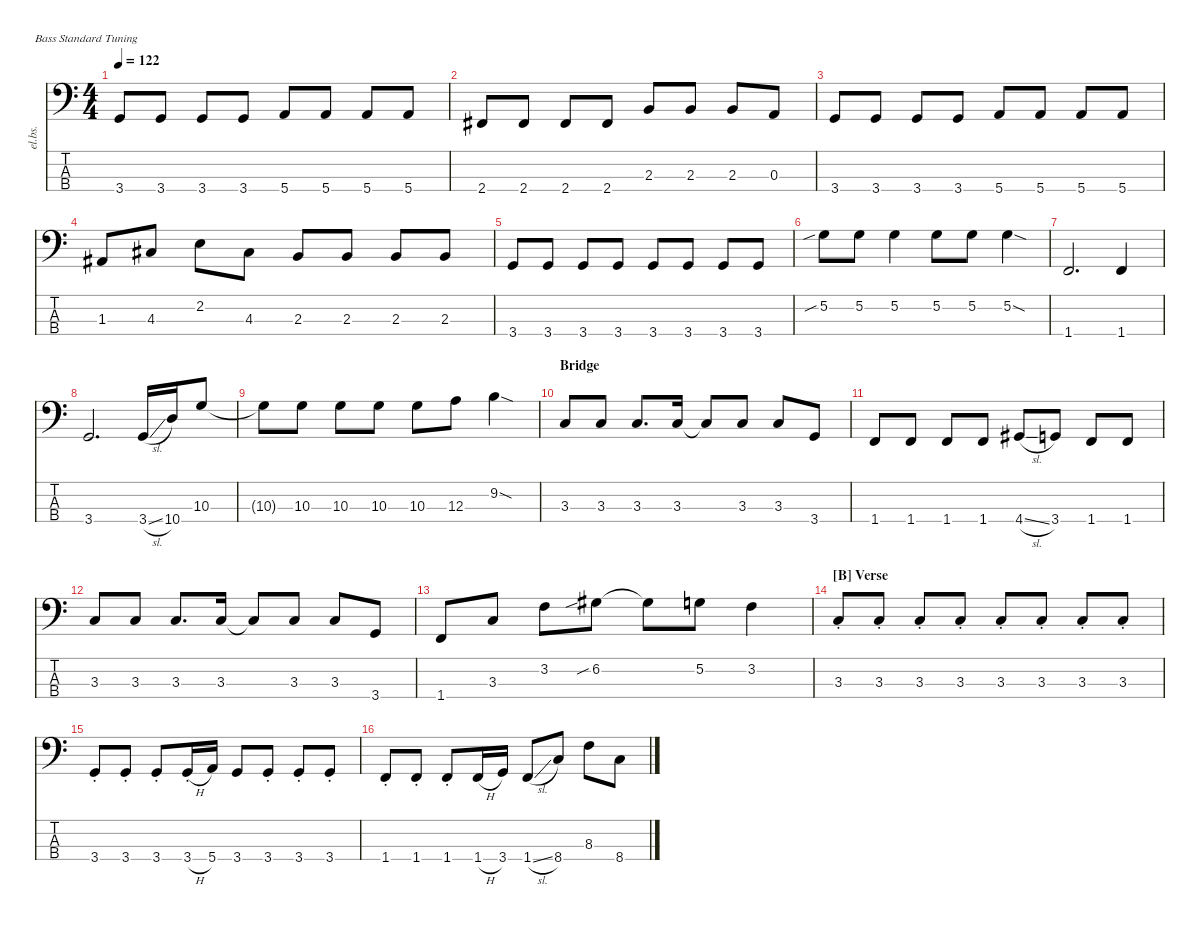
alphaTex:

\defaultSystemsLayout 4
\hideDynamics
\bracketExtendMode nobrackets
\track ("Electric Bass" "el.bs.") {mute instrument electricbassfinger}
\staff {score tabs}
\tuning (G2 D2 A1 E1)
\ts (4 4)
\tempo 122
\clef f4
\ks c
3.4.8{dy mf beam Up} 3.4.8{beam Up} 3.4.8{beam Up} 3.4.8{beam Up} 5.4.8{beam Up} 5.4.8{beam Up} 5.4.8{beam Up} 5.4.8{beam Up} |
2.4{acc #}.8{beam Up} 2.4{acc #}.8{beam Up} 2.4{acc #}.8{beam Up} 2.4{acc #}.8{beam Up} 2.3.8{beam Up} 2.3.8{beam Up} 2.3.8{beam Up} 0.3.8{beam Up} |
3.4.8{beam Up} 3.4.8{beam Up} 3.4.8{beam Up} 3.4.8{beam Up} 5.4.8{beam Up} 5.4.8{beam Up} 5.4.8{beam Up} 5.4.8{beam Up} |
1.3{acc #}.8{beam Up} 4.3{acc #}.8{beam Up} 2.2.8{beam Down} 4.3{acc #}.8{beam Down} 2.3.8{beam Up} 2.3.8{beam Up} 2.3.8{beam Up} 2.3.8{beam Up} |
3.4.8{beam Up} 3.4.8{beam Up} 3.4.8{beam Up} 3.4.8{beam Up} 3.4.8{beam Up} 3.4.8{beam Up} 3.4.8{beam Up} 3.4.8{beam Up} |
5.2{sib}.8{beam Down} 5.2.8{beam Down} 5.2.4{beam Down} 5.2.8{beam Down} 5.2.8{beam Down} 5.2{sod}.4{beam Down} |
1.4.2{d beam Up} 1.4.4{beam Up} |
3.4.2{d beam Up} 3.4{sl}.16{beam Up} 10.4.16{beam Up} 10.3.8{beam Up} |
10.3{t}.8{beam Down} 10.3.8{beam Down} 10.3.8{beam Down} 10.3.8{beam Down} 10.3.8{beam Down} 12.3.8{beam Down} 9.2{sod}.4{beam Down} |
\section ("" "Bridge")
3.3.8{beam Up} 3.3.8{beam Up} 3.3.8{d beam Up} 3.3.16{beam Up} 3.3{t}.8{beam Up} 3.3.8{beam Up} 3.3.8{beam Up} 3.4.8{beam Up} |
1.4.8{beam Up} 1.4.8{beam Up} 1.4.8{beam Up} 1.4.8{beam Up} 4.4{sl acc #}.8{beam Up} 3.4.8{beam Up} 1.4.8{beam Up} 1.4.8{beam Up} |
3.3.8{beam Up} 3.3.8{beam Up} 3.3.8{d beam Up} 3.3.16{beam Up} 3.3{t}.8{beam Up} 3.3.8{beam Up} 3.3.8{beam Up} 3.4.8{beam Up} |
1.4.8{beam Up} 3.3.8{beam Up} 3.2.8{beam Down} 6.2{sib acc #}.8{beam Down} 6.2{t acc #}.8{beam Down} 5.2.8{beam Down} 3.2.4{beam Down} |
\section ("B" "Verse")
3.3{st}.8{beam Up} 3.3{st}.8{beam Up} 3.3{st}.8{beam Up} 3.3{st}.8{beam Up} 3.3{st}.8{beam Up} 3.3{st}.8{beam Up} 3.3{st}.8{beam Up} 3.3{st}.8{beam Up} |
3.4{st}.8{beam Up} 3.4{st}.8{beam Up} 3.4{st}.8{beam Up} 3.4{h st}.16{beam Up} 5.4.16{beam Up} 3.4.8{beam Up} 3.4{st}.8{beam Up} 3.4{st}.8{beam Up} 3.4{st}.8{beam Up} |
1.4{st}.8{beam Up} 1.4{st}.8{beam Up} 1.4{st}.8{beam Up} 1.4{h}.16{beam Up} 3.4.16{beam Up} 1.4{sl}.8{beam Up} 8.4.8{beam Up} 8.3.8{beam Down} 8.4.8{beam Down}
